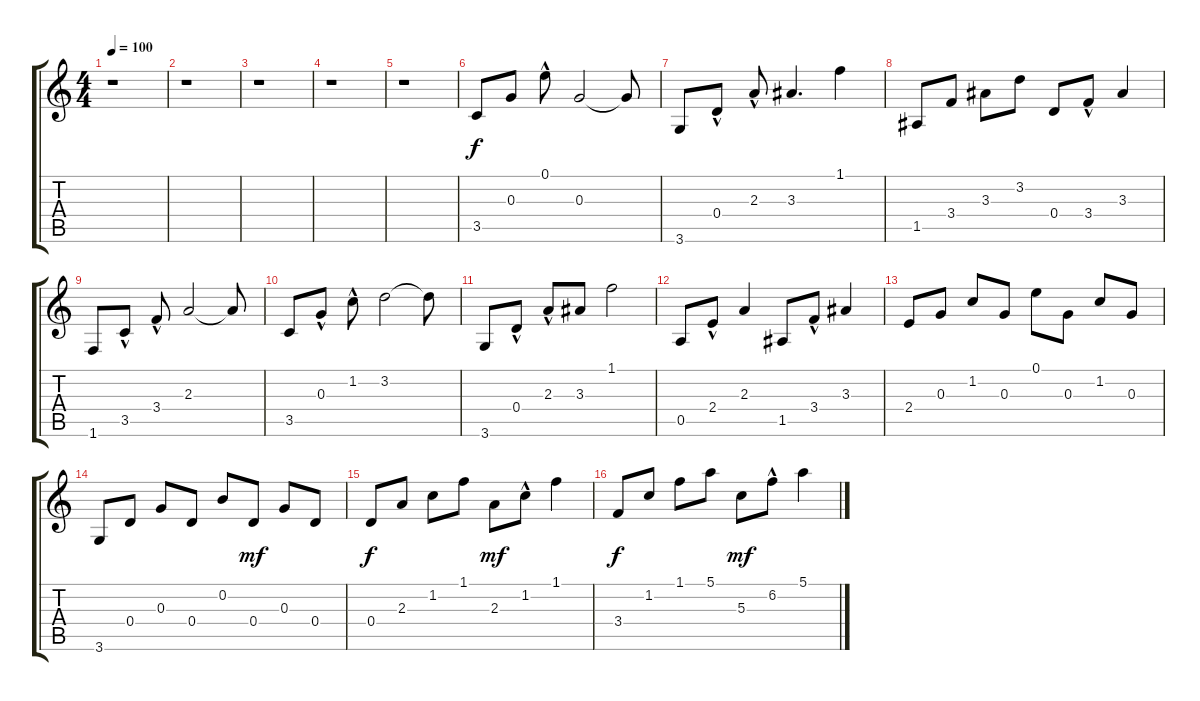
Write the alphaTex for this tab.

\track "" {instrument acousticguitarsteel}
\staff {score tabs}
\tuning (E4 B3 G3 D3 A2 E2) {hide}
\ts (4 4)
\tempo 100
\clef g2
\ks c
r.1{dy f} |
r.1 |
r.1 |
r.1 |
r.1 |
3.5.8 0.3.8 0.1{hac}.8 0.3.2 0.3{t}.8 |
3.6.8 0.4{hac}.8 2.3{hac}.8 3.3.4{d} 1.1.4 |
1.5.8 3.4.8 3.3.8 3.2.8 0.4.8 3.4{hac}.8 3.3.4 |
1.6.8 3.5{hac}.8 3.4{hac}.8 2.3.2 2.3{t}.8 |
3.5.8 0.3{hac}.8 1.2{hac}.8 3.2.2 3.2{t}.8 |
3.6.8 0.4{hac}.8 2.3{hac}.8 3.3.8 1.1.2 |
0.5.8 2.4{hac}.8 2.3.4 1.5.8 3.4{hac}.8 3.3.4 |
2.4.8 0.3.8 1.2.8 0.3.8 0.1.8 0.3.8 1.2.8 0.3.8 |
3.6.8 0.4.8 0.3.8 0.4.8 0.2.8 0.4.8{dy mf} 0.3.8 0.4.8 |
0.4.8{dy f} 2.3.8 1.2.8 1.1.8 2.3.8{dy mf} 1.2{hac}.8 1.1.4 |
3.4.8{dy f} 1.2.8 1.1.8 5.1.8 5.3.8{dy mf} 6.2{hac}.8 5.1.4
